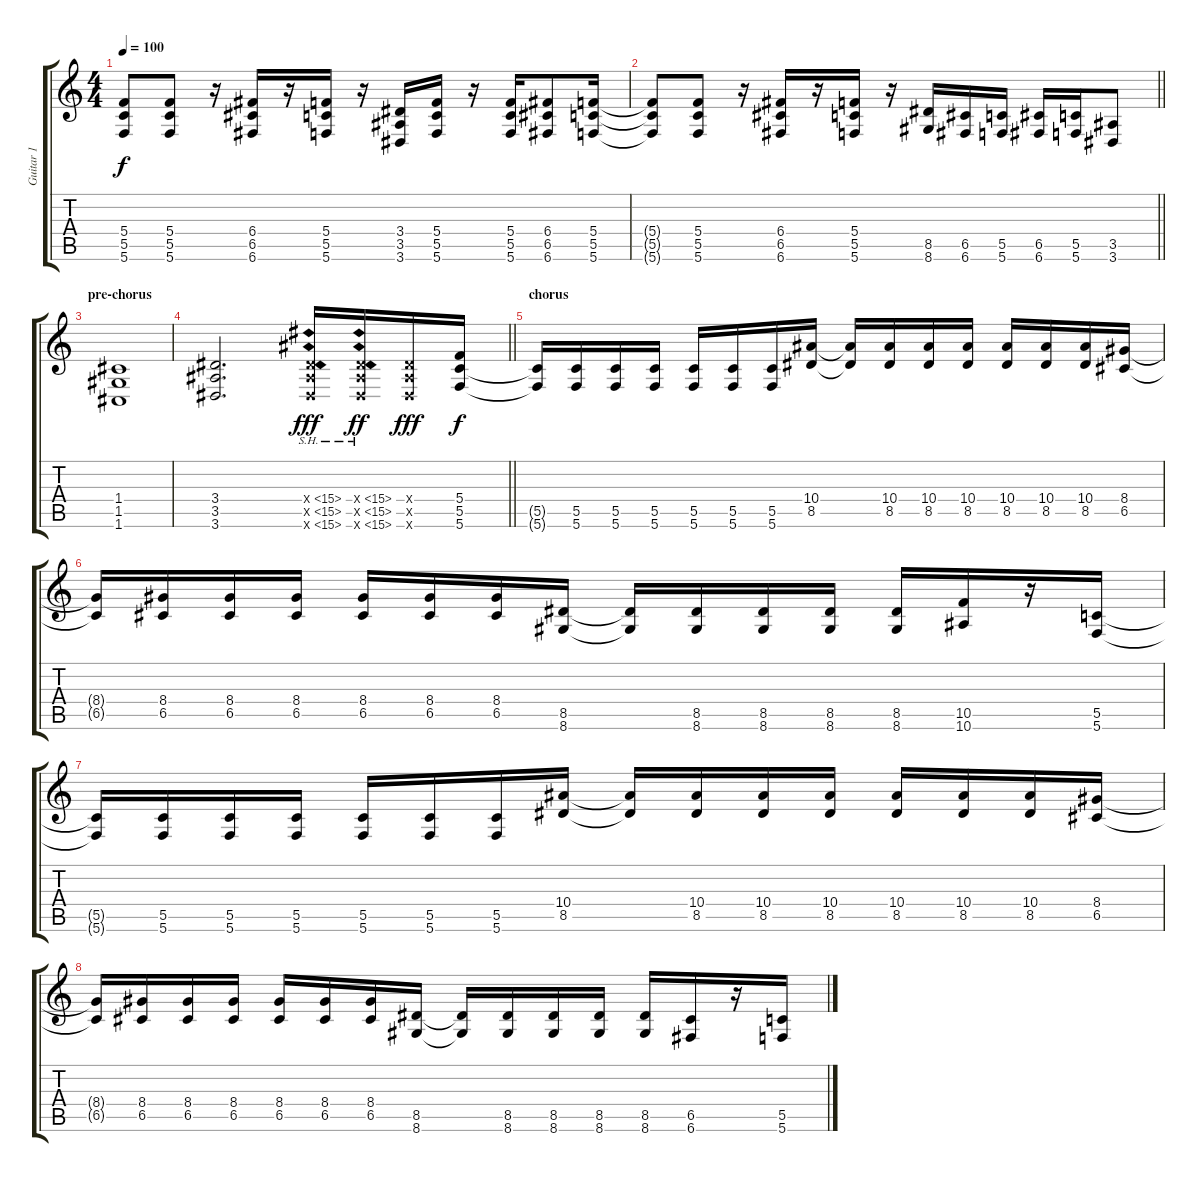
\track ("Guitar 1" "Guitar 1") {instrument distortionguitar}
\staff {score tabs}
\tuning (D4 A3 F3 C3 G2 C2) {hide}
\ts (4 4)
\tempo 100
\clef g2
\ks c
(5.4{t} 5.5{t} 5.6{t}).8{dy f} (5.4 5.5 5.6).8 r.16 (6.4 6.5 6.6).16 r.16 (5.4 5.5 5.6).16 r.16 (3.4 3.5 3.6).16 (5.4 5.5 5.6).16 r.16 (5.4 5.5 5.6).16 (6.4 6.5 6.6).8 (5.4 5.5 5.6).16 |
\barLineRight lightlight
(5.4{t} 5.5{t} 5.6{t}).8 (5.4 5.5 5.6).8 r.16 (6.4 6.5 6.6).16 r.16 (5.4 5.5 5.6).16 r.16 (8.5 8.6).16 (6.5 6.6).16 (5.5 5.6).16 (6.5 6.6).16 (5.5 5.6).16 (3.5 3.6).8 |
\section ("" "pre-chorus")
(1.4 1.5 1.6).1 |
\barLineRight lightlight
(3.4 3.5 3.6).2{d} (3.4{sh 12 x} 3.5{sh 12 x} 3.6{sh 12 x}).16{dy fff} (3.4{sh 12 x} 3.5{sh 12 x} 3.6{sh 12 x}).16{dy ff} (3.4{x} 3.5{x} 3.6{x}).16{dy fff} (5.4 5.5 5.6).16{dy f} |
\section ("" "chorus")
(5.5{t} 5.6{t}).16 (5.5 5.6).16 (5.5 5.6).16 (5.5 5.6).16 (5.5 5.6).16 (5.5 5.6).16 (5.5 5.6).16 (10.4 8.5).16 (10.4{t} 8.5{t}).16 (10.4 8.5).16 (10.4 8.5).16 (10.4 8.5).16 (10.4 8.5).16 (10.4 8.5).16 (10.4 8.5).16 (8.4 6.5).16 |
(8.4{t} 6.5{t}).16 (8.4 6.5).16 (8.4 6.5).16 (8.4 6.5).16 (8.4 6.5).16 (8.4 6.5).16 (8.4 6.5).16 (8.5 8.6).16 (8.5{t} 8.6{t}).16 (8.5 8.6).16 (8.5 8.6).16 (8.5 8.6).16 (8.5 8.6).16 (10.5 10.6).16 r.16 (5.5 5.6).16 |
(5.5{t} 5.6{t}).16 (5.5 5.6).16 (5.5 5.6).16 (5.5 5.6).16 (5.5 5.6).16 (5.5 5.6).16 (5.5 5.6).16 (10.4 8.5).16 (10.4{t} 8.5{t}).16 (10.4 8.5).16 (10.4 8.5).16 (10.4 8.5).16 (10.4 8.5).16 (10.4 8.5).16 (10.4 8.5).16 (8.4 6.5).16 |
(8.4{t} 6.5{t}).16 (8.4 6.5).16 (8.4 6.5).16 (8.4 6.5).16 (8.4 6.5).16 (8.4 6.5).16 (8.4 6.5).16 (8.5 8.6).16 (8.5{t} 8.6{t}).16 (8.5 8.6).16 (8.5 8.6).16 (8.5 8.6).16 (8.5 8.6).16 (6.5 6.6).16 r.16 (5.5 5.6).16
